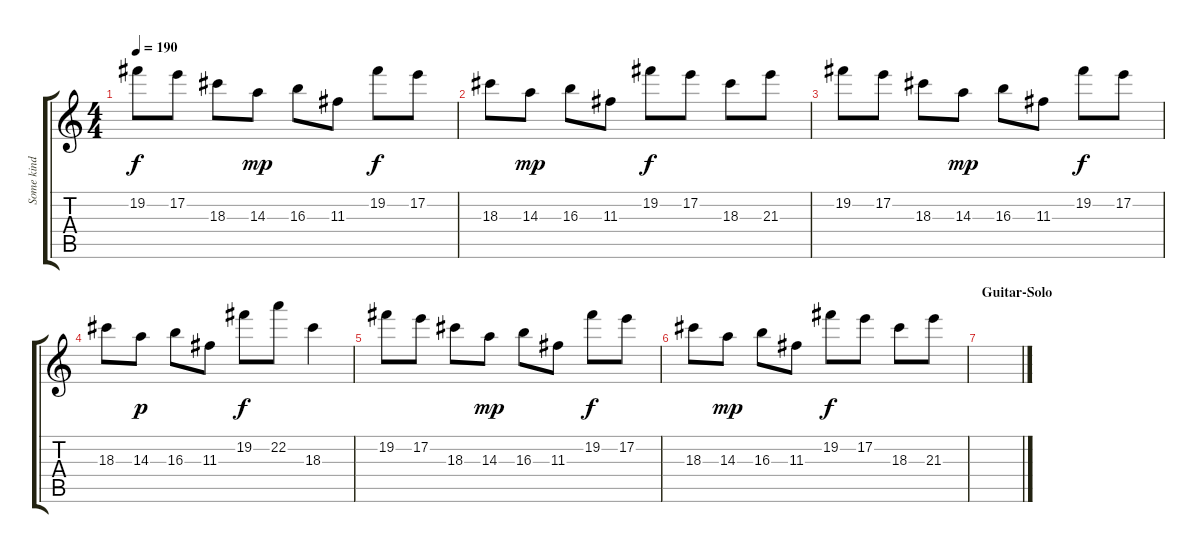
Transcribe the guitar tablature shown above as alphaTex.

\track ("Some kind of background Guitar" "Some kind ") {instrument distortionguitar}
\staff {score tabs}
\tuning (E4 B3 G3 D3 A2 E2) {hide}
\ts (4 4)
\tempo 190
\clef g2
\ks c
19.2.8{dy f} 17.2.8 18.3.8 14.3.8{dy mp} 16.3.8 11.3.8 19.2.8{dy f} 17.2.8 |
18.3.8 14.3.8{dy mp} 16.3.8 11.3.8 19.2.8{dy f} 17.2.8 18.3.8 21.3.8 |
19.2.8 17.2.8 18.3.8 14.3.8{dy mp} 16.3.8 11.3.8 19.2.8{dy f} 17.2.8 |
18.3.8 14.3.8{dy p} 16.3.8 11.3.8 19.2.8{dy f} 22.2.8 18.3.4 |
19.2.8 17.2.8 18.3.8 14.3.8{dy mp} 16.3.8 11.3.8 19.2.8{dy f} 17.2.8 |
18.3.8 14.3.8{dy mp} 16.3.8 11.3.8 19.2.8{dy f} 17.2.8 18.3.8 21.3.8 |
\section ("" "Guitar-Solo")
